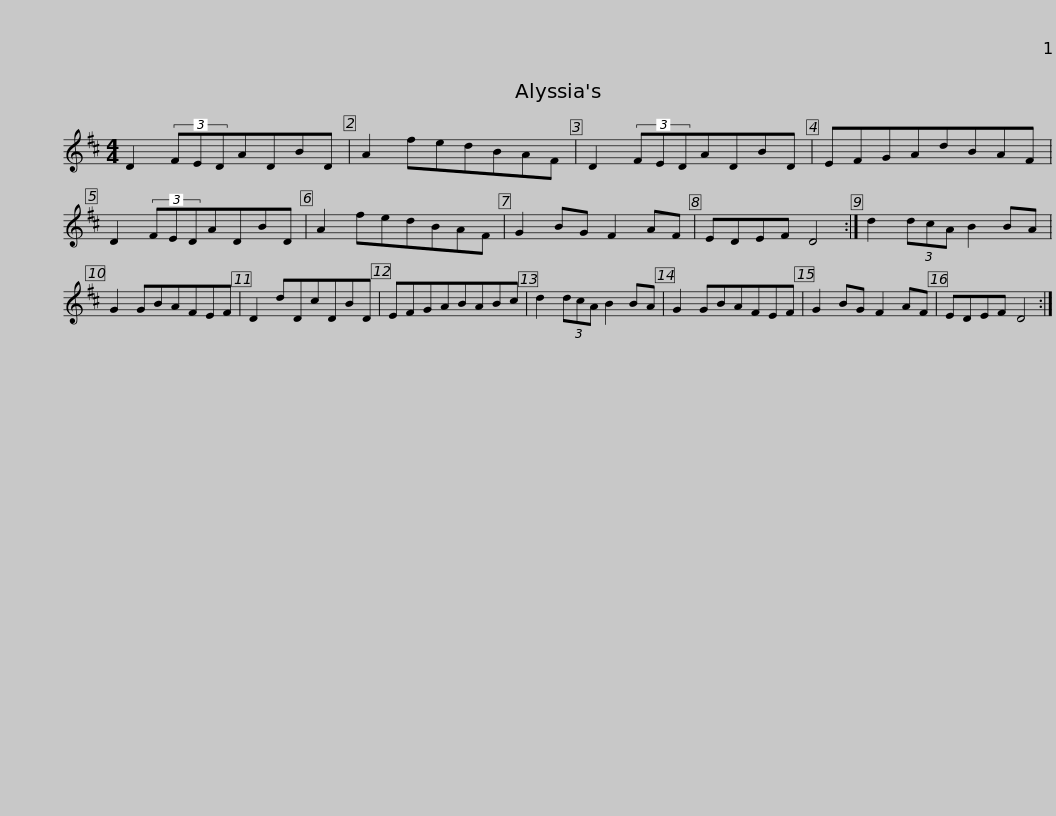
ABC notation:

X:1
L:1/8
M:4/4
I:linebreak $
K:D
V:1 treble
V:1
 D2 (3FEDADBD | A2 fedBAF | D2 (3FEDADBD | EFGAdBAF | D2 (3FEDADBD |$ %5
 A2 fedBAF | G2 BG F2 AF | EDEF D4 :| d2 (3dcA B2 BA | G2 GBAFEF | %10
 D2 dDcDBD |$ EFGABABc | d2 (3dcA B2 BA | G2 GBAFEF | G2 BG F2 AF | %15
 EDEF D4 :| %16
